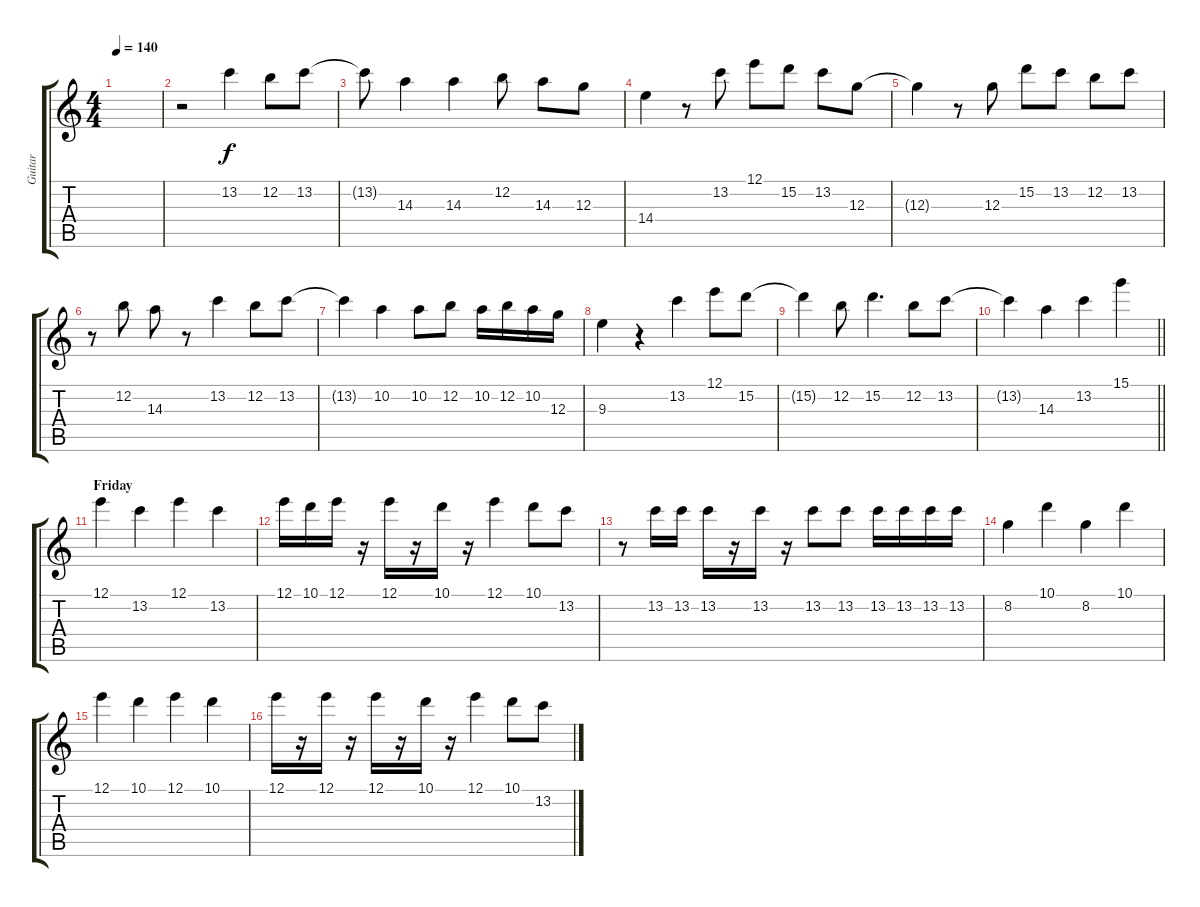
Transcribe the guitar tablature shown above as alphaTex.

\track ("Guitar" "Guitar") {instrument overdrivenguitar}
\staff {score tabs}
\tuning (E4 B3 G3 D3 A2 E2) {hide}
\ts (4 4)
\tempo 140
\clef g2
\ks c
|
r.2 13.2.4 12.2.8 13.2.8 |
13.2{t}.8 14.3.4 14.3.4 12.2.8 14.3.8 12.3.8 |
14.4.4 r.8 13.2.8 12.1.8 15.2.8 13.2.8 12.3.8 |
12.3{t}.4 r.8 12.3.8 15.2.8 13.2.8 12.2.8 13.2.8 |
r.8 12.2.8 14.3.8 r.8 13.2.4 12.2.8 13.2.8 |
13.2{t}.4 10.2.4 10.2.8 12.2.8 10.2.16 12.2.16 10.2.16 12.3.16 |
9.3.4 r.4 13.2.4 12.1.8 15.2.8 |
15.2{t}.4 12.2.8 15.2.4{d} 12.2.8 13.2.8 |
\barLineRight lightlight
13.2{t}.4 14.3.4 13.2.4 15.1.4 |
\section ("" "Friday")
12.1.4 13.2.4 12.1.4 13.2.4 |
12.1.16 10.1.16 12.1.16 r.16 12.1.16 r.16 10.1.16 r.16 12.1.4 10.1.8 13.2.8 |
r.8 13.2.16 13.2.16 13.2.16 r.16 13.2.16 r.16 13.2.8 13.2.8 13.2.16 13.2.16 13.2.16 13.2.16 |
8.2.4 10.1.4 8.2.4 10.1.4 |
12.1.4 10.1.4 12.1.4 10.1.4 |
12.1.16 r.16 12.1.16 r.16 12.1.16 r.16 10.1.16 r.16 12.1.4 10.1.8 13.2.8
